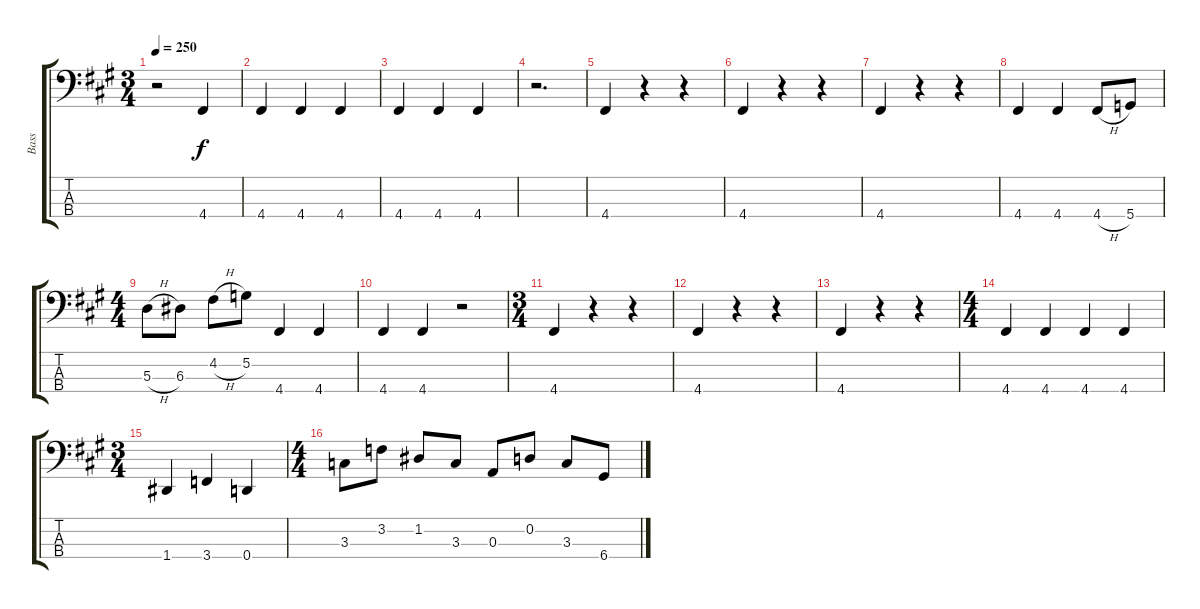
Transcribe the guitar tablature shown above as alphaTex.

\track ("Bass" "Bass") {instrument electricbassfinger}
\staff {score tabs}
\tuning (G2 D2 A1 D1) {hide}
\ts (3 4)
\tempo 250
\clef f4
\ks f#minor
r.2{dy f} 4.4.4 |
4.4.4 4.4.4 4.4.4 |
4.4.4 4.4.4 4.4.4 |
r.2{d} |
4.4.4 r.4 r.4 |
4.4.4 r.4 r.4 |
4.4.4 r.4 r.4 |
4.4.4 4.4.4 4.4{h}.8 5.4.8 |
\ts (4 4)
5.3{h}.8 6.3.8 4.2{h}.8 5.2.8 4.4.4 4.4.4 |
4.4.4 4.4.4 r.2 |
\ts (3 4)
4.4.4 r.4 r.4 |
4.4.4 r.4 r.4 |
4.4.4 r.4 r.4 |
\ts (4 4)
4.4.4 4.4.4 4.4.4 4.4.4 |
\ts (3 4)
1.4.4 3.4.4 0.4.4 |
\ts (4 4)
3.3.8 3.2.8 1.2.8 3.3.8 0.3.8 0.2.8 3.3.8 6.4.8
